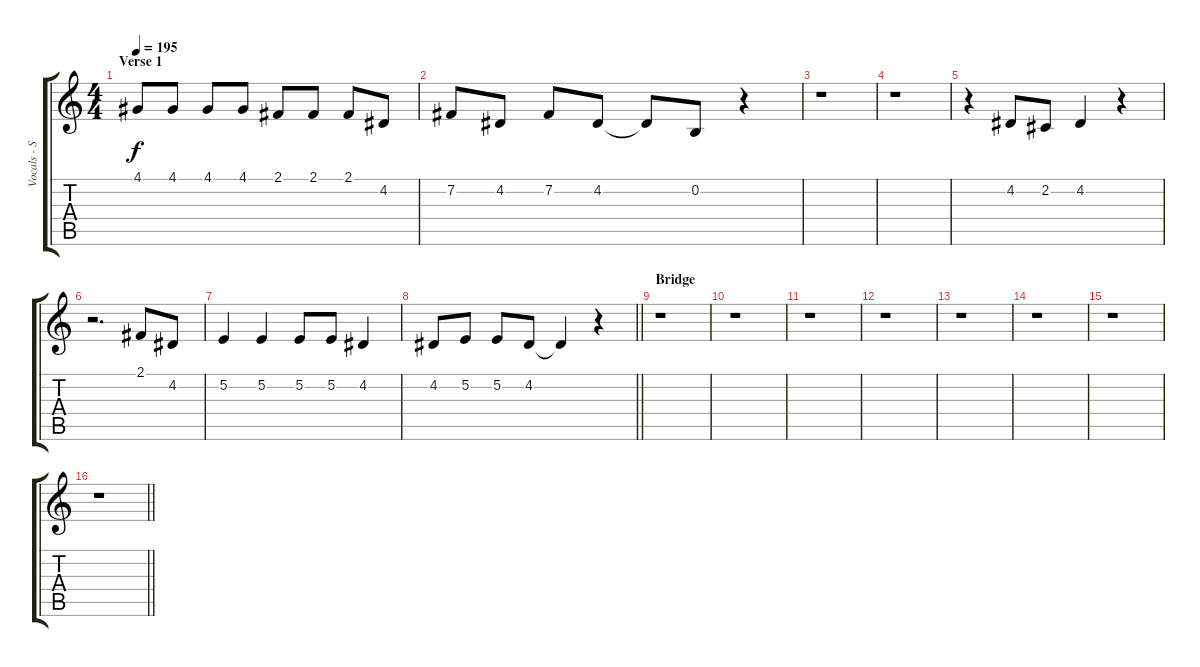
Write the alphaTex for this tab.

\track ("Vocals - Steve" "Vocals - S") {mute instrument trumpet}
\staff {score tabs}
\tuning (E4 B3 G3 D3 A2 E2) {hide}
\ts (4 4)
\section ("" "Verse 1")
\tempo 195
\clef g2
\ks c
4.1.8{dy f} 4.1.8 4.1.8 4.1.8 2.1.8 2.1.8 2.1.8 4.2.8 |
7.2.8 4.2.8 7.2.8 4.2.8 4.2{t}.8 0.2.8 r.4 |
r.1 |
r.1 |
r.4 4.2.8 2.2.8 4.2.4 r.4 |
r.2{d} 2.1.8 4.2.8 |
5.2.4 5.2.4 5.2.8 5.2.8 4.2.4 |
\barLineRight lightlight
4.2.8 5.2.8 5.2.8 4.2.8 4.2{t}.4 r.4 |
\section ("" "Bridge")
r.1 |
r.1 |
r.1 |
r.1 |
r.1 |
r.1 |
r.1 |
\barLineRight lightlight
r.1
